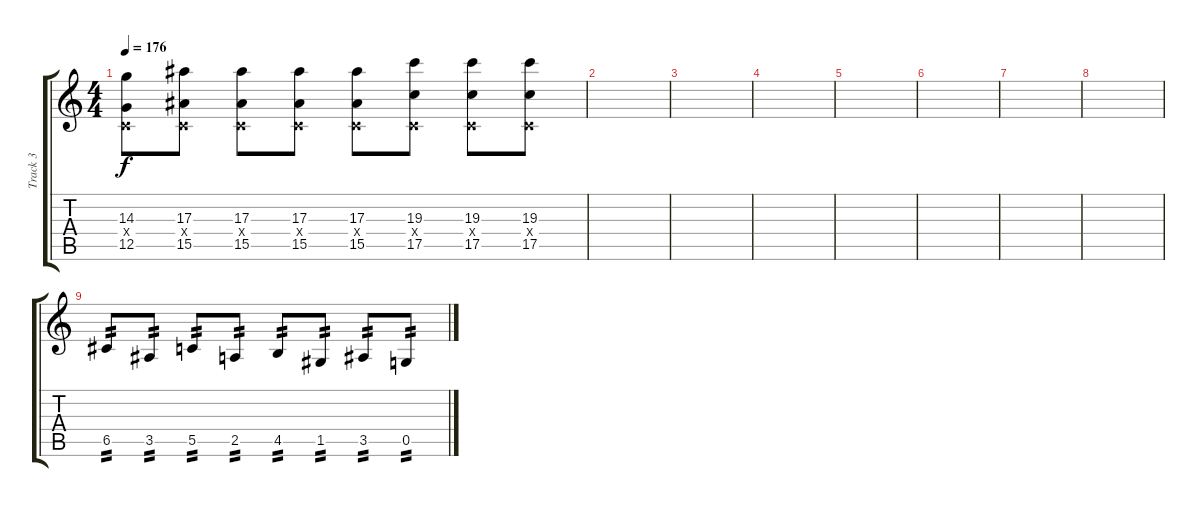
\track ("Track 3" "Track 3") {instrument distortionguitar}
\staff {score tabs}
\tuning (D4 A3 F3 C3 G2 C2) {hide}
\ts (4 4)
\tempo 176
\clef g2
\ks c
(14.3 0.4{x} 12.5).8{dy f} (17.3 0.4{x} 15.5).8 (17.3 0.4{x} 15.5).8 (17.3 0.4{x} 15.5).8 (17.3 0.4{x} 15.5).8 (19.3 0.4{x} 17.5).8 (19.3 0.4{x} 17.5).8 (19.3 0.4{x} 17.5).8 |
|
|
|
|
|
|
|
6.5.8{tp 2} 3.5.8{tp 2} 5.5.8{tp 2} 2.5.8{tp 2} 4.5.8{tp 2} 1.5.8{tp 2} 3.5.8{tp 2} 0.5.8{tp 2}
